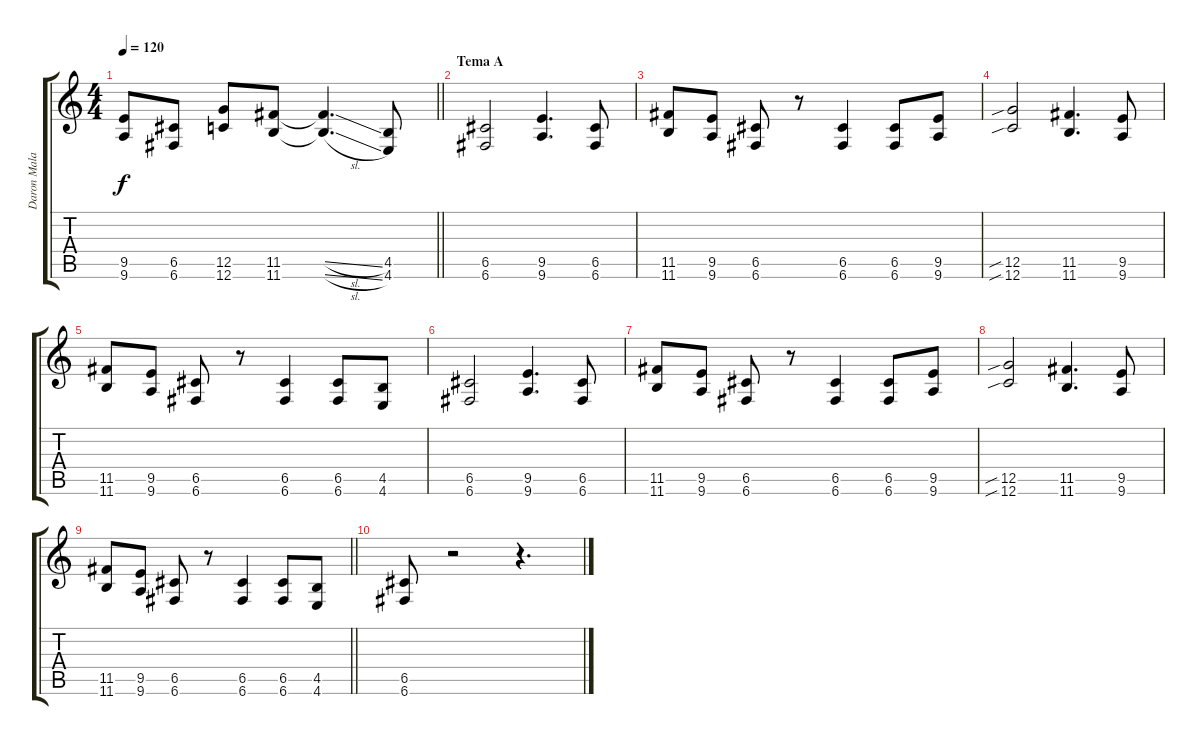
\track ("Daron Malakian (2º Guitarra)" "Daron Mala") {instrument distortionguitar}
\staff {score tabs}
\tuning (D4 A3 F3 C3 G2 C2) {hide}
\ts (4 4)
\tempo 120
\clef g2
\barLineRight lightlight
\ks c
(9.5 9.6).8{dy f} (6.5 6.6).8 (12.5 12.6).8 (11.5 11.6).8 (11.5{sl t} 11.6{sl t}).4{d} (4.5 4.6).8 |
\section ("" "Tema A")
(6.5 6.6).2 (9.5 9.6).4{d} (6.5 6.6).8 |
(11.5 11.6).8 (9.5 9.6).8 (6.5 6.6).8 r.8 (6.5 6.6).4 (6.5 6.6).8 (9.5 9.6).8 |
(12.5{sib} 12.6{sib}).2 (11.5 11.6).4{d} (9.5 9.6).8 |
(11.5 11.6).8 (9.5 9.6).8 (6.5 6.6).8 r.8 (6.5 6.6).4 (6.5 6.6).8 (4.5 4.6).8 |
(6.5 6.6).2 (9.5 9.6).4{d} (6.5 6.6).8 |
(11.5 11.6).8 (9.5 9.6).8 (6.5 6.6).8 r.8 (6.5 6.6).4 (6.5 6.6).8 (9.5 9.6).8 |
(12.5{sib} 12.6{sib}).2 (11.5 11.6).4{d} (9.5 9.6).8 |
\barLineRight lightlight
(11.5 11.6).8 (9.5 9.6).8 (6.5 6.6).8 r.8 (6.5 6.6).4 (6.5 6.6).8 (4.5 4.6).8 |
(6.5 6.6).8 r.2 r.4{d}
